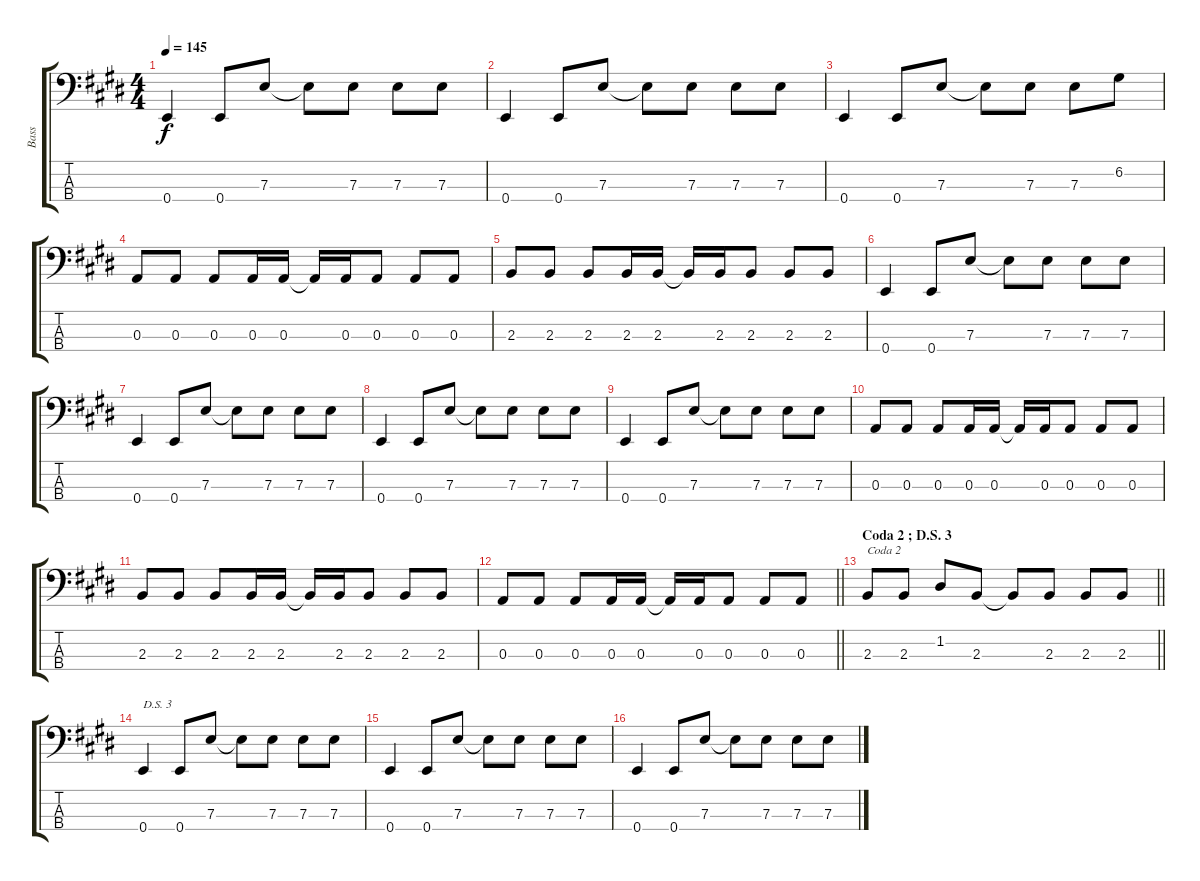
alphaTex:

\track ("Bass" "Bass") {instrument electricbasspick}
\staff {score tabs}
\tuning (G2 D2 A1 E1) {hide}
\ts (4 4)
\tempo 145
\clef f4
\ks e
0.4.4{dy f} 0.4.8 7.3.8 7.3{t}.8 7.3.8 7.3.8 7.3.8 |
0.4.4 0.4.8 7.3.8 7.3{t}.8 7.3.8 7.3.8 7.3.8 |
0.4.4 0.4.8 7.3.8 7.3{t}.8 7.3.8 7.3.8 6.2.8 |
0.3.8 0.3.8 0.3.8 0.3.16 0.3.16 0.3{t}.16 0.3.16 0.3.8 0.3.8 0.3.8 |
2.3.8 2.3.8 2.3.8 2.3.16 2.3.16 2.3{t}.16 2.3.16 2.3.8 2.3.8 2.3.8 |
0.4.4 0.4.8 7.3.8 7.3{t}.8 7.3.8 7.3.8 7.3.8 |
0.4.4 0.4.8 7.3.8 7.3{t}.8 7.3.8 7.3.8 7.3.8 |
0.4.4 0.4.8 7.3.8 7.3{t}.8 7.3.8 7.3.8 7.3.8 |
0.4.4 0.4.8 7.3.8 7.3{t}.8 7.3.8 7.3.8 7.3.8 |
0.3.8 0.3.8 0.3.8 0.3.16 0.3.16 0.3{t}.16 0.3.16 0.3.8 0.3.8 0.3.8 |
2.3.8 2.3.8 2.3.8 2.3.16 2.3.16 2.3{t}.16 2.3.16 2.3.8 2.3.8 2.3.8 |
\barLineRight lightlight
0.3.8 0.3.8 0.3.8 0.3.16 0.3.16 0.3{t}.16 0.3.16 0.3.8 0.3.8 0.3.8 |
\section ("" "Coda 2 ; D.S. 3")
\barLineRight lightlight
2.3.8{txt "Coda 2"} 2.3.8 1.2.8 2.3.8 2.3{t}.8 2.3.8 2.3.8 2.3.8 |
0.4.4{txt "D.S. 3"} 0.4.8 7.3.8 7.3{t}.8 7.3.8 7.3.8 7.3.8 |
0.4.4 0.4.8 7.3.8 7.3{t}.8 7.3.8 7.3.8 7.3.8 |
0.4.4 0.4.8 7.3.8 7.3{t}.8 7.3.8 7.3.8 7.3.8
